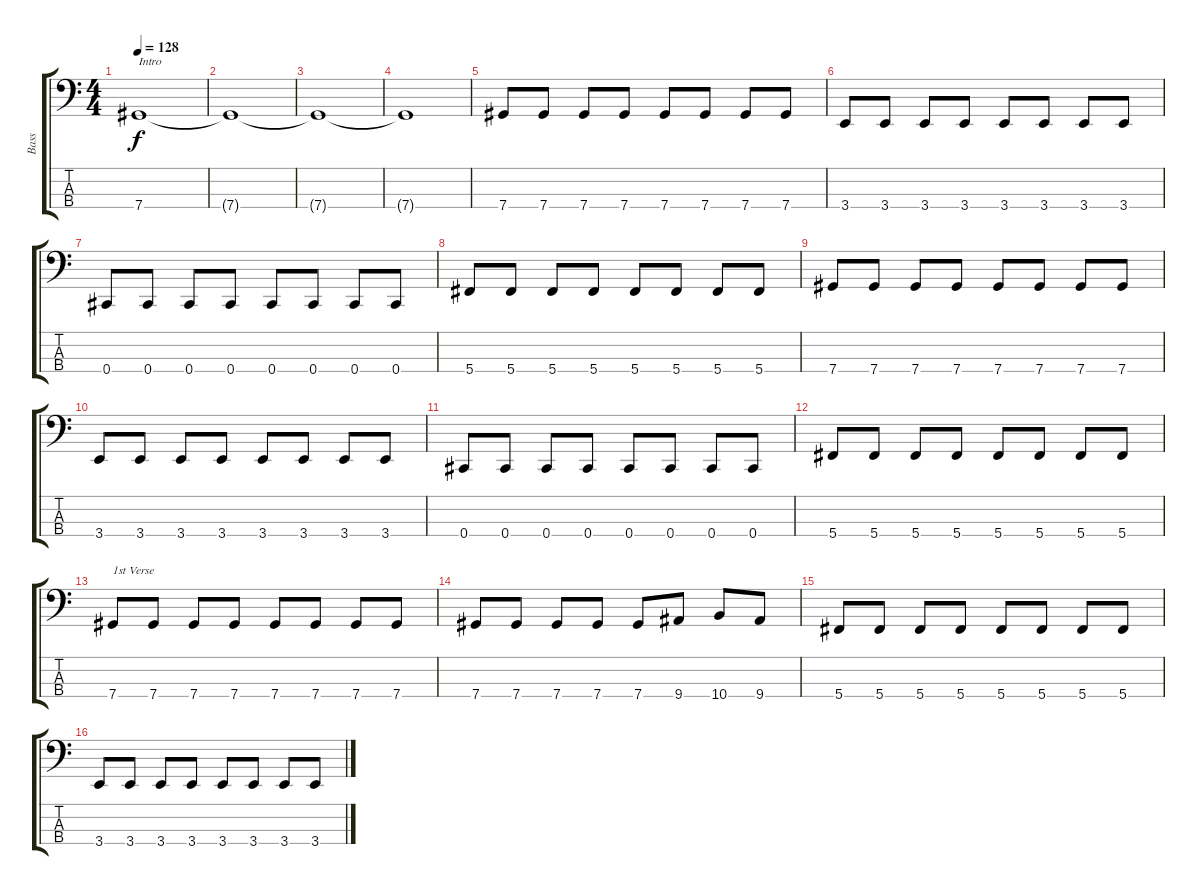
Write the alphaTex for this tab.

\track ("Bass" "Bass") {instrument electricbassfinger}
\staff {score tabs}
\tuning (Gb2 Db2 Ab1 Db1) {hide}
\ts (4 4)
\tempo 128
\clef f4
\ks c
7.4.1{txt "Intro" dy f instrument electricbassfinger} |
7.4{t}.1 |
7.4{t}.1 |
7.4{t}.1 |
7.4.8 7.4.8 7.4.8 7.4.8 7.4.8 7.4.8 7.4.8 7.4.8 |
3.4.8 3.4.8 3.4.8 3.4.8 3.4.8 3.4.8 3.4.8 3.4.8 |
0.4.8 0.4.8 0.4.8 0.4.8 0.4.8 0.4.8 0.4.8 0.4.8 |
5.4.8 5.4.8 5.4.8 5.4.8 5.4.8 5.4.8 5.4.8 5.4.8 |
7.4.8 7.4.8 7.4.8 7.4.8 7.4.8 7.4.8 7.4.8 7.4.8 |
3.4.8 3.4.8 3.4.8 3.4.8 3.4.8 3.4.8 3.4.8 3.4.8 |
0.4.8 0.4.8 0.4.8 0.4.8 0.4.8 0.4.8 0.4.8 0.4.8 |
5.4.8 5.4.8 5.4.8 5.4.8 5.4.8 5.4.8 5.4.8 5.4.8 |
7.4.8{txt "1st Verse"} 7.4.8 7.4.8 7.4.8 7.4.8 7.4.8 7.4.8 7.4.8 |
7.4.8 7.4.8 7.4.8 7.4.8 7.4.8 9.4.8 10.4.8 9.4.8 |
5.4.8 5.4.8 5.4.8 5.4.8 5.4.8 5.4.8 5.4.8 5.4.8 |
3.4.8 3.4.8 3.4.8 3.4.8 3.4.8 3.4.8 3.4.8 3.4.8
